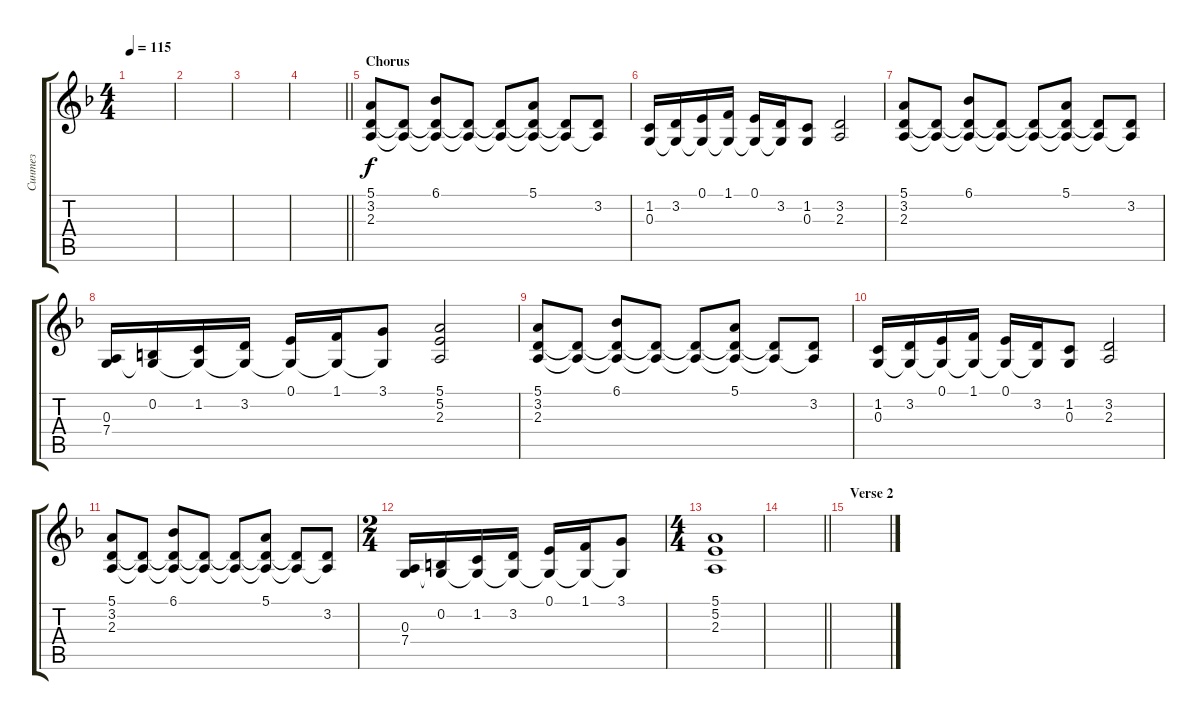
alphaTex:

\track ("Синтез" "Синтез") {instrument stringensemble1}
\staff {score tabs}
\tuning (E4 B3 G3 D3 A2 E2) {hide}
\ts (4 4)
\tempo 115
\clef g2
\ks dminor
|
|
|
\barLineRight lightlight
|
\section ("" "Chorus")
(5.1 3.2 2.3).8 (3.2{t} 2.3{t}).8 (6.1 3.2{t} 2.3{t}).8 (3.2{t} 2.3{t}).8 (3.2{t} 2.3{t}).8 (5.1 3.2{t} 2.3{t}).8 (3.2{t} 2.3{t}).8 (3.2 2.3{t}).8 |
(1.2 0.3).16 (3.2 0.3{t}).16 (0.1 0.3{t}).16 (1.1 0.3{t}).16 (0.1 0.3{t}).16 (3.2 0.3{t}).16 (1.2 0.3).8 (3.2 2.3).2 |
(5.1 3.2 2.3).8 (3.2{t} 2.3{t}).8 (6.1 3.2{t} 2.3{t}).8 (3.2{t} 2.3{t}).8 (3.2{t} 2.3{t}).8 (5.1 3.2{t} 2.3{t}).8 (3.2{t} 2.3{t}).8 (3.2 2.3{t}).8 |
(0.3 7.4).16 (0.2 0.3{t}).16 (1.2 0.3{t}).16 (3.2 0.3{t}).16 (0.1 0.3{t}).16 (1.1 0.3{t}).16 (3.1 0.3{t}).8 (5.1 5.2 2.3).2 |
(5.1 3.2 2.3).8 (3.2{t} 2.3{t}).8 (6.1 3.2{t} 2.3{t}).8 (3.2{t} 2.3{t}).8 (3.2{t} 2.3{t}).8 (5.1 3.2{t} 2.3{t}).8 (3.2{t} 2.3{t}).8 (3.2 2.3{t}).8 |
(1.2 0.3).16 (3.2 0.3{t}).16 (0.1 0.3{t}).16 (1.1 0.3{t}).16 (0.1 0.3{t}).16 (3.2 0.3{t}).16 (1.2 0.3).8 (3.2 2.3).2 |
(5.1 3.2 2.3).8 (3.2{t} 2.3{t}).8 (6.1 3.2{t} 2.3{t}).8 (3.2{t} 2.3{t}).8 (3.2{t} 2.3{t}).8 (5.1 3.2{t} 2.3{t}).8 (3.2{t} 2.3{t}).8 (3.2 2.3{t}).8 |
\ts (2 4)
(0.3 7.4).16 (0.2 0.3{t}).16 (1.2 0.3{t}).16 (3.2 0.3{t}).16 (0.1 0.3{t}).16 (1.1 0.3{t}).16 (3.1 0.3{t}).8 |
\ts (4 4)
(5.1 5.2 2.3).1 |
\barLineRight lightlight
|
\section ("" "Verse 2")
